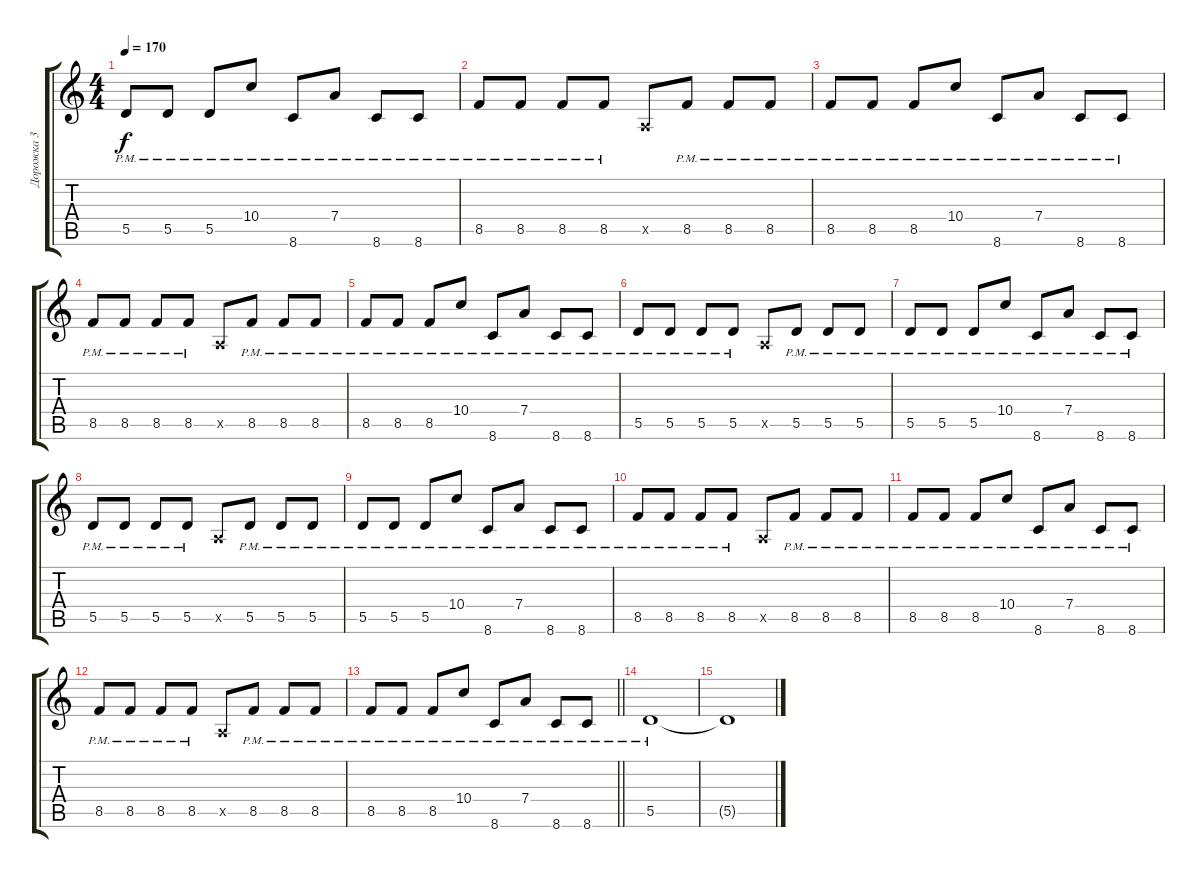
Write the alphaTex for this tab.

\track ("Дорожка 3" "Дорожка 3") {instrument acousticguitarsteel}
\staff {score tabs}
\tuning (E4 B3 G3 D3 A2 E2) {hide}
\ts (4 4)
\tempo 170
\clef g2
\ks c
5.5{pm}.8{dy f} 5.5{pm}.8 5.5{pm}.8 10.4{pm}.8 8.6{pm}.8 7.4{pm}.8 8.6{pm}.8 8.6{pm}.8 |
8.5{pm}.8 8.5{pm}.8 8.5{pm}.8 8.5{pm}.8 0.5{x}.8 8.5{pm}.8 8.5{pm}.8 8.5{pm}.8 |
8.5{pm}.8 8.5{pm}.8 8.5{pm}.8 10.4{pm}.8 8.6{pm}.8 7.4{pm}.8 8.6{pm}.8 8.6{pm}.8 |
8.5{pm}.8 8.5{pm}.8 8.5{pm}.8 8.5{pm}.8 0.5{x}.8 8.5{pm}.8 8.5{pm}.8 8.5{pm}.8 |
8.5{pm}.8 8.5{pm}.8 8.5{pm}.8 10.4{pm}.8 8.6{pm}.8 7.4{pm}.8 8.6{pm}.8 8.6{pm}.8 |
5.5{pm}.8 5.5{pm}.8 5.5{pm}.8 5.5{pm}.8 0.5{x}.8 5.5{pm}.8 5.5{pm}.8 5.5{pm}.8 |
5.5{pm}.8 5.5{pm}.8 5.5{pm}.8 10.4{pm}.8 8.6{pm}.8 7.4{pm}.8 8.6{pm}.8 8.6{pm}.8 |
5.5{pm}.8 5.5{pm}.8 5.5{pm}.8 5.5{pm}.8 0.5{x}.8 5.5{pm}.8 5.5{pm}.8 5.5{pm}.8 |
5.5{pm}.8 5.5{pm}.8 5.5{pm}.8 10.4{pm}.8 8.6{pm}.8 7.4{pm}.8 8.6{pm}.8 8.6{pm}.8 |
8.5{pm}.8 8.5{pm}.8 8.5{pm}.8 8.5{pm}.8 0.5{x}.8 8.5{pm}.8 8.5{pm}.8 8.5{pm}.8 |
8.5{pm}.8 8.5{pm}.8 8.5{pm}.8 10.4{pm}.8 8.6{pm}.8 7.4{pm}.8 8.6{pm}.8 8.6{pm}.8 |
8.5{pm}.8 8.5{pm}.8 8.5{pm}.8 8.5{pm}.8 0.5{x}.8 8.5{pm}.8 8.5{pm}.8 8.5{pm}.8 |
\barLineRight lightlight
8.5{pm}.8 8.5{pm}.8 8.5{pm}.8 10.4{pm}.8 8.6{pm}.8 7.4{pm}.8 8.6{pm}.8 8.6{pm}.8 |
5.5{pm}.1 |
5.5{t}.1
